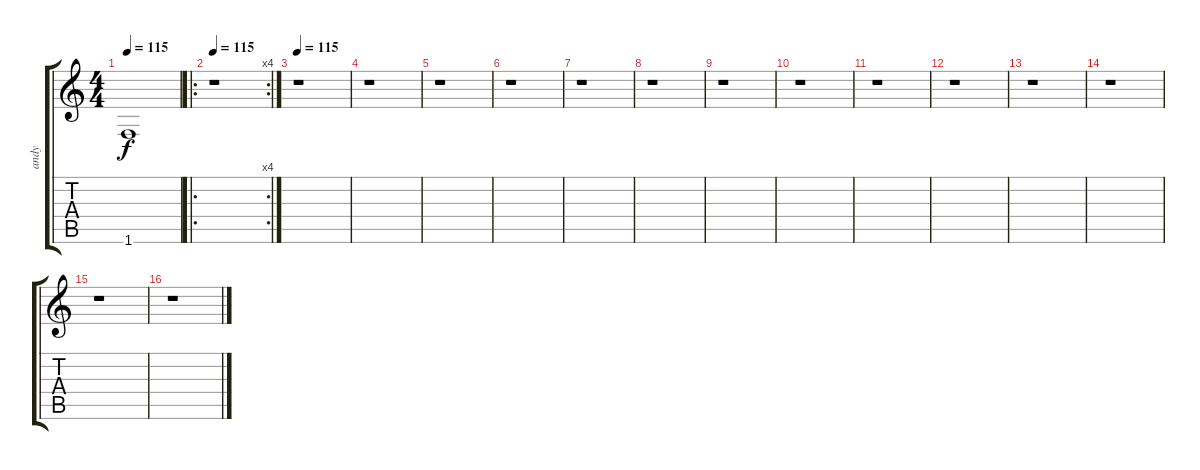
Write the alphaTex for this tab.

\track ("andy" "andy") {instrument distortionguitar}
\staff {score tabs}
\tuning (E4 B3 G3 D3 A2 E2) {hide}
\ts (4 4)
\tempo 115
\clef g2
\ks c
1.6{t}.1{dy f} |
\ro
\rc 4
\tempo 115
r.1 |
\tempo 115
r.1 |
r.1 |
r.1 |
r.1 |
r.1 |
r.1 |
r.1 |
r.1 |
r.1 |
r.1 |
r.1 |
r.1 |
r.1 |
r.1
